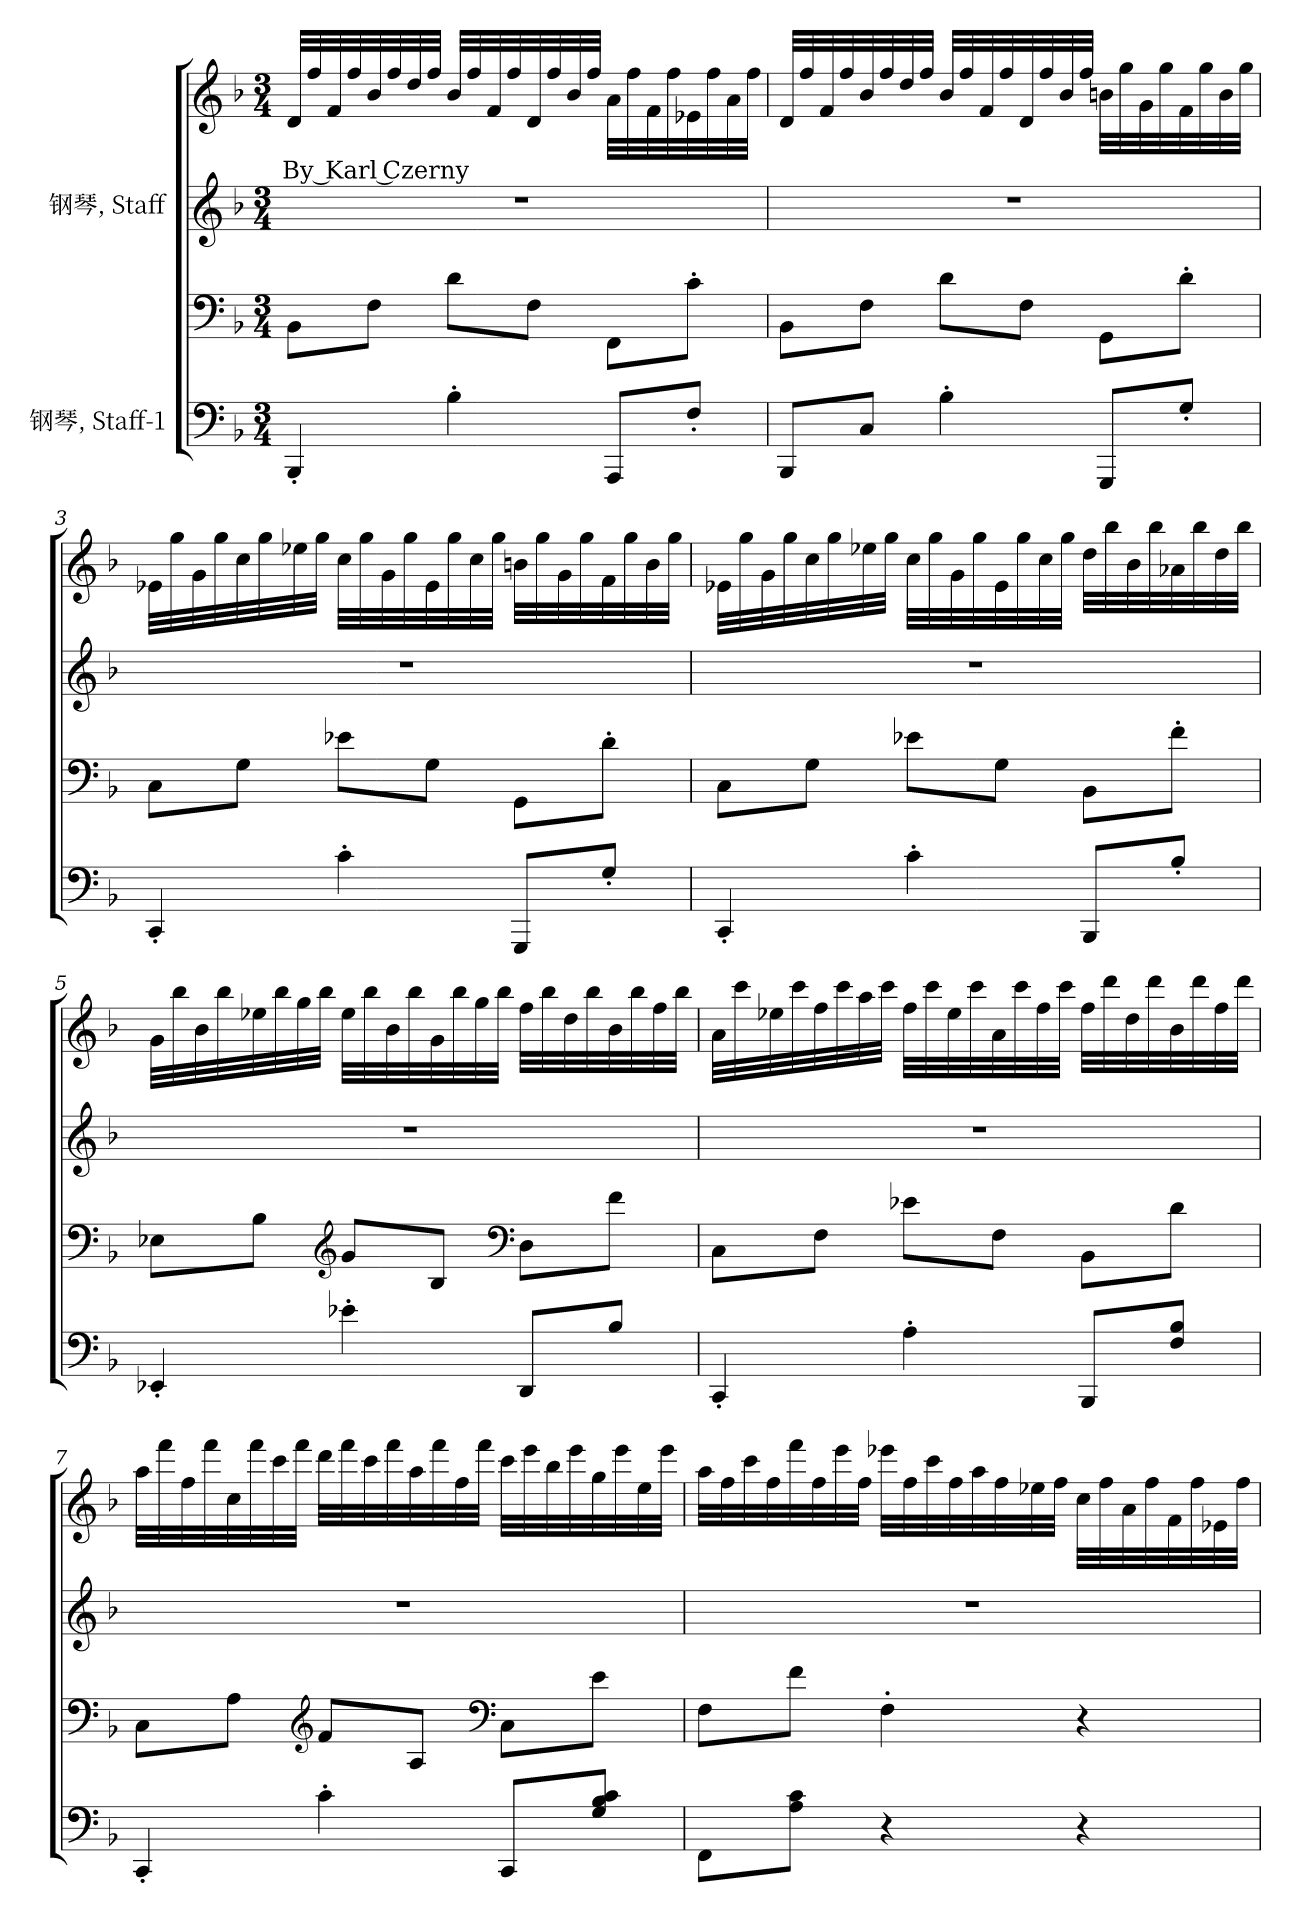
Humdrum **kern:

**kern	**kern	**kern	**kern	**text
*part2	*part2	*part1	*part1	*part1
*staff4	*staff3	*staff2	*staff1	*staff1
*I"钢琴, Staff-1	*	*I"钢琴, Staff	*	*
*clefF4	*clefF4	*clefG2	*clefG2	*
*k[b-]	*k[b-]	*k[b-]	*k[b-]	*
*M3/4	*M3/4	*M3/4	*M3/4	*
*MM92	*MM92	*MM92	*MM92	*
=1	=1	=1	=1	=1
4BBB-'/	8BB-\L	2.r	32d/LLL	By Karl Czerny
.	.	.	32ff/	.
.	.	.	32f/	.
.	.	.	32ff/	.
.	8F\J	.	32b-/	.
.	.	.	32ff/	.
.	.	.	32dd/	.
.	.	.	32ff/JJJ	.
4B-'\	8d\L	.	32b-/LLL	.
.	.	.	32ff/	.
.	.	.	32f/	.
.	.	.	32ff/	.
.	8F\J	.	32d/	.
.	.	.	32ff/	.
.	.	.	32b-/	.
.	.	.	32ff/JJJ	.
8AAA/L	8FF\L	.	32a\LLL	.
.	.	.	32ff\	.
.	.	.	32f\	.
.	.	.	32ff\	.
8F'/J	8c'\J	.	32e-X\	.
.	.	.	32ff\	.
.	.	.	32a\	.
.	.	.	32ff\JJJ	.
!!LO:LB:g=z
=2	=2	=2	=2	=2
8BBB-/L	8BB-\L	2.r	32d/LLL	.
.	.	.	32ff/	.
.	.	.	32f/	.
.	.	.	32ff/	.
8C/J	8F\J	.	32b-/	.
.	.	.	32ff/	.
.	.	.	32dd/	.
.	.	.	32ff/JJJ	.
4B-'\	8d\L	.	32b-/LLL	.
.	.	.	32ff/	.
.	.	.	32f/	.
.	.	.	32ff/	.
.	8F\J	.	32d/	.
.	.	.	32ff/	.
.	.	.	32b-/	.
.	.	.	32ff/JJJ	.
8GGG/L	8GG\L	.	32bn\LLL	.
.	.	.	32gg\	.
.	.	.	32g\	.
.	.	.	32gg\	.
8G'/J	8d'\J	.	32f\	.
.	.	.	32gg\	.
.	.	.	32b\	.
.	.	.	32gg\JJJ	.
!!LO:LB:g=z
=3	=3	=3	=3	=3
4CC'/	8C\L	2.r	32e-X\LLL	.
.	.	.	32gg\	.
.	.	.	32g\	.
.	.	.	32gg\	.
.	8G\J	.	32cc\	.
.	.	.	32gg\	.
.	.	.	32ee-X\	.
.	.	.	32gg\JJJ	.
4c'\	8e-X\L	.	32cc\LLL	.
.	.	.	32gg\	.
.	.	.	32g\	.
.	.	.	32gg\	.
.	8G\J	.	32e-\	.
.	.	.	32gg\	.
.	.	.	32cc\	.
.	.	.	32gg\JJJ	.
8GGG/L	8GG\L	.	32bn\LLL	.
.	.	.	32gg\	.
.	.	.	32g\	.
.	.	.	32gg\	.
8G'/J	8d'\J	.	32f\	.
.	.	.	32gg\	.
.	.	.	32b\	.
.	.	.	32gg\JJJ	.
!!LO:PB:g=z
=4	=4	=4	=4	=4
4CC'/	8C\L	2.r	32e-X\LLL	.
.	.	.	32gg\	.
.	.	.	32g\	.
.	.	.	32gg\	.
.	8G\J	.	32cc\	.
.	.	.	32gg\	.
.	.	.	32ee-X\	.
.	.	.	32gg\JJJ	.
4c'\	8e-X\L	.	32cc\LLL	.
.	.	.	32gg\	.
.	.	.	32g\	.
.	.	.	32gg\	.
.	8G\J	.	32e-\	.
.	.	.	32gg\	.
.	.	.	32cc\	.
.	.	.	32gg\JJJ	.
8BBB-/L	8BB-\L	.	32dd\LLL	.
.	.	.	32bb-\	.
.	.	.	32b-\	.
.	.	.	32bb-\	.
8B-'/J	8f'\J	.	32a-X\	.
.	.	.	32bb-\	.
.	.	.	32dd\	.
.	.	.	32bb-\JJJ	.
!!LO:LB:g=z
=5	=5	=5	=5	=5
4EE-X'/	8E-X\L	2.r	32g\LLL	.
.	.	.	32bb-\	.
.	.	.	32b-\	.
.	.	.	32bb-\	.
.	8B-\J	.	32ee-X\	.
.	.	.	32bb-\	.
.	.	.	32gg\	.
.	.	.	32bb-\JJJ	.
*	*clefG2	*	*	*
4e-X'\	8g/L	.	32ee-\LLL	.
.	.	.	32bb-\	.
.	.	.	32b-\	.
.	.	.	32bb-\	.
.	8B-/J	.	32g\	.
.	.	.	32bb-\	.
.	.	.	32gg\	.
.	.	.	32bb-\JJJ	.
*	*clefF4	*	*	*
8DD/L	8D\L	.	32ff\LLL	.
.	.	.	32bb-\	.
.	.	.	32dd\	.
.	.	.	32bb-\	.
8B-/J	8f\J	.	32b-\	.
.	.	.	32bb-\	.
.	.	.	32ff\	.
.	.	.	32bb-\JJJ	.
!!LO:LB:g=z
=6	=6	=6	=6	=6
4CC'/	8C\L	2.r	32a\LLL	.
.	.	.	32ccc\	.
.	.	.	32ee-X\	.
.	.	.	32ccc\	.
.	8F\J	.	32ff\	.
.	.	.	32ccc\	.
.	.	.	32aa\	.
.	.	.	32ccc\JJJ	.
4A'\	8e-X\L	.	32ff\LLL	.
.	.	.	32ccc\	.
.	.	.	32ee-\	.
.	.	.	32ccc\	.
.	8F\J	.	32a\	.
.	.	.	32ccc\	.
.	.	.	32ff\	.
.	.	.	32ccc\JJJ	.
8BBB-/L	8BB-\L	.	32ff\LLL	.
.	.	.	32ddd\	.
.	.	.	32dd\	.
.	.	.	32ddd\	.
8F/ 8B-/J	8d\J	.	32b-\	.
.	.	.	32ddd\	.
.	.	.	32ff\	.
.	.	.	32ddd\JJJ	.
!!LO:PB:g=z
=7	=7	=7	=7	=7
4CC'/	8C\L	2.r	32aa\LLL	.
.	.	.	32fff\	.
.	.	.	32ff\	.
.	.	.	32fff\	.
.	8A\J	.	32cc\	.
.	.	.	32fff\	.
.	.	.	32ccc\	.
.	.	.	32fff\JJJ	.
*	*clefG2	*	*	*
4c'\	8f/L	.	32ddd\LLL	.
.	.	.	32fff\	.
.	.	.	32ccc\	.
.	.	.	32fff\	.
.	8A/J	.	32aa\	.
.	.	.	32fff\	.
.	.	.	32ff\	.
.	.	.	32fff\JJJ	.
*	*clefF4	*	*	*
8CC/L	8C\L	.	32ccc\LLL	.
.	.	.	32eee\	.
.	.	.	32bb-\	.
.	.	.	32eee\	.
8G/ 8B-/ 8c/J	8e\J	.	32gg\	.
.	.	.	32eee\	.
.	.	.	32ee\	.
.	.	.	32eee\JJJ	.
!!LO:LB:g=z
=8	=8	=8	=8	=8
8FF\L	8F\L	2.r	32aa\LLL	.
.	.	.	32ff\	.
.	.	.	32ccc\	.
.	.	.	32ff\	.
8A\ 8c\J	8f\J	.	32fff\	.
.	.	.	32ff\	.
.	.	.	32eee\	.
.	.	.	32ff\JJJ	.
4r	4F'\	.	32eee-X\LLL	.
.	.	.	32ff\	.
.	.	.	32ccc\	.
.	.	.	32ff\	.
.	.	.	32aa\	.
.	.	.	32ff\	.
.	.	.	32ee-X\	.
.	.	.	32ff\JJJ	.
4r	4r	.	32cc\LLL	.
.	.	.	32ff\	.
.	.	.	32a\	.
.	.	.	32ff\	.
.	.	.	32f\	.
.	.	.	32ff\	.
.	.	.	32e-X\	.
.	.	.	32ff\JJJ	.
=	=	=	=	=
*-	*-	*-	*-	*-
